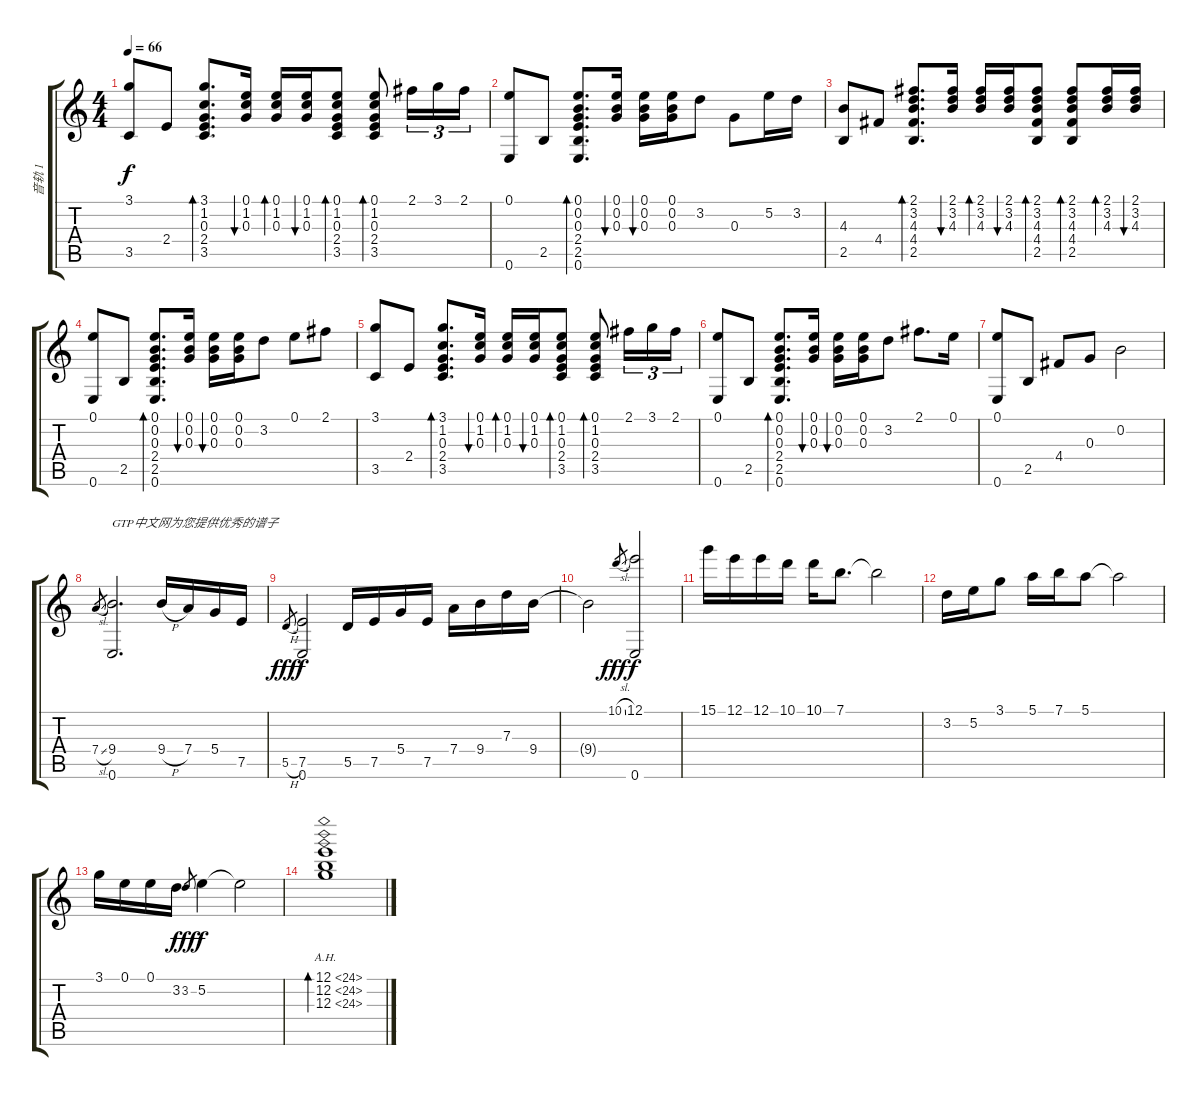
\track ("音轨 1" "音轨 1") {instrument acousticguitarsteel}
\staff {score tabs}
\tuning (E4 B3 G3 D3 A2 E2) {hide}
\ts (4 4)
\tempo 66
\clef g2
\ks c
(3.1 3.5).8{dy f} 2.4.8 (3.1 1.2 0.3 2.4 3.5).8{d bd 30} (0.1 1.2 0.3).16{bu 30} (0.1 1.2 0.3).16{bd 30} (0.1 1.2 0.3).16{bu 30} (0.1 1.2 0.3 2.4 3.5).8{bd 30} (0.1 1.2 0.3 2.4 3.5).8{bd 30} 2.1.16{tu (3 2)} 3.1.16{tu (3 2)} 2.1.16{tu (3 2)} |
(0.1 0.6).8 2.5.8 (0.1 0.2 0.3 2.4 2.5 0.6).8{d bd 30} (0.1 0.2 0.3).16{bu 30} (0.1 0.2 0.3).16{bu 30} (0.1 0.2 0.3).16 3.2.8 0.3.8 5.2.16 3.2.16 |
(4.3 2.5).8 4.4.8 (2.1 3.2 4.3 4.4 2.5).8{d bd 30} (2.1 3.2 4.3).16{bu 30} (2.1 3.2 4.3).16{bd 30} (2.1 3.2 4.3).16{bu 30} (2.1 3.2 4.3 4.4 2.5).8{bd 30} (2.1 3.2 4.3 4.4 2.5).8{bd 30} (2.1 3.2 4.3).16{bd 30} (2.1 3.2 4.3).16{bu 30} |
(0.1 0.6).8 2.5.8 (0.1 0.2 0.3 2.4 2.5 0.6).8{d bd 30} (0.1 0.2 0.3).16{bu 30} (0.1 0.2 0.3).16{bu 30} (0.1 0.2 0.3).16 3.2.8 0.1.8 2.1.8 |
(3.1 3.5).8 2.4.8 (3.1 1.2 0.3 2.4 3.5).8{d bd 30} (0.1 1.2 0.3).16{bu 30} (0.1 1.2 0.3).16{bd 30} (0.1 1.2 0.3).16{bu 30} (0.1 1.2 0.3 2.4 3.5).8{bd 30} (0.1 1.2 0.3 2.4 3.5).8{bd 30} 2.1.16{tu (3 2)} 3.1.16{tu (3 2)} 2.1.16{tu (3 2)} |
(0.1 0.6).8 2.5.8 (0.1 0.2 0.3 2.4 2.5 0.6).8{d bd 30} (0.1 0.2 0.3).16{bu 30} (0.1 0.2 0.3).16{bu 30} (0.1 0.2 0.3).16 3.2.8 2.1.8{d} 0.1.16 |
(0.1 0.6).8 2.5.8 4.4.8 0.3.8 0.2.2 |
7.4{sl}.8{gr} (9.4 0.6).2{d txt "GTP中文网为您提供优秀的谱子"} 9.4{h}.16 7.4.16 5.4.16 7.5.16 |
5.5{h}.8{gr dy fff} (7.5 0.6).2{dy f} 5.5.16 7.5.16 5.4.16 7.5.16 7.4.16 9.4.16 7.3.16 9.4.16 |
9.4{t}.2 10.1{sl}.8{gr dy fff} (12.1 0.6).2{dy f} |
15.1.16 12.1.16 12.1.16 10.1.16 10.1.16 7.1.8{d} 7.1{t}.2 |
3.2.16 5.2.16 3.1.8 5.1.16 7.1.16 5.1.8 5.1{t}.2 |
3.1.16 0.1.16 0.1.16 3.2.16 3.2.8{gr dy fff} 5.2.4{dy f} 5.2{t}.2 |
(12.1{ah 12} 12.2{ah 12} 12.3{ah 12}).1{bd 240 txt " "}
